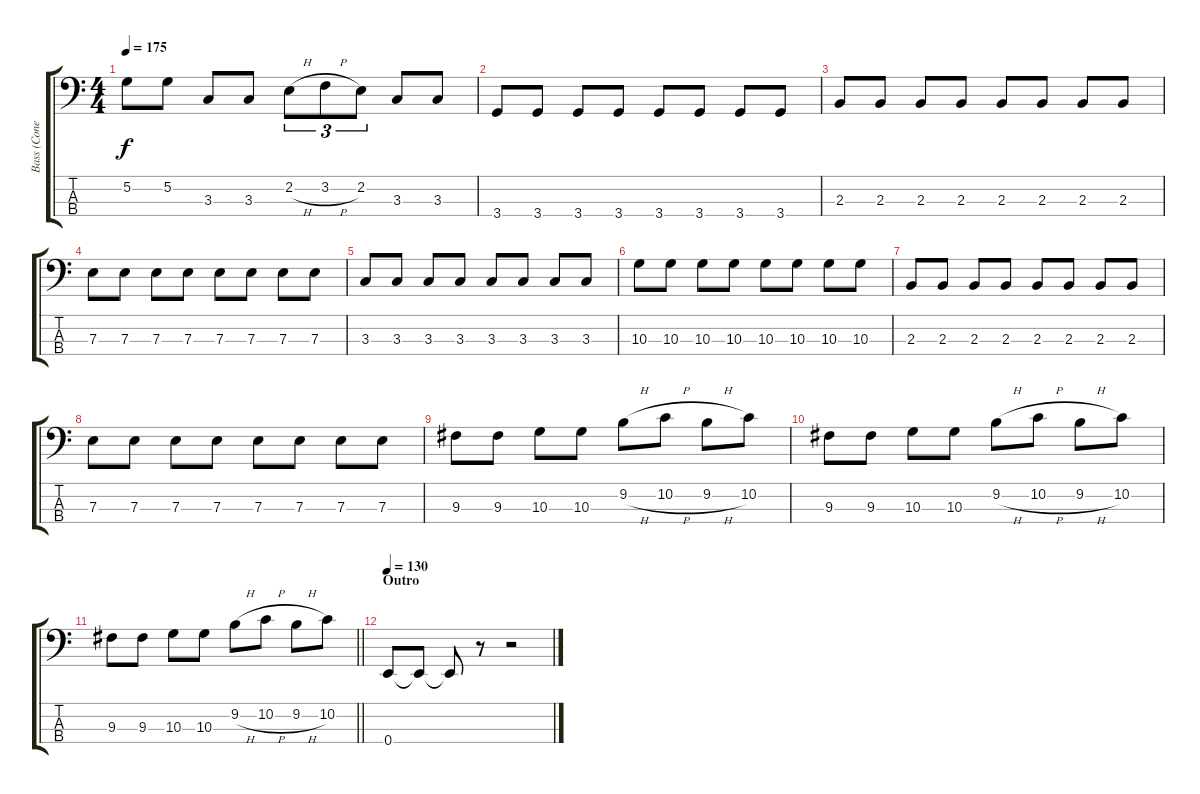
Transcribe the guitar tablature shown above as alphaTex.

\track ("Bass (Cone)" "Bass (Cone") {instrument electricbasspick}
\staff {score tabs}
\tuning (G2 D2 A1 E1) {hide}
\ts (4 4)
\tempo 175
\clef f4
\ks c
5.2.8{dy f} 5.2.8 3.3.8 3.3.8 2.2{h}.8{tu (3 2)} 3.2{h}.8{tu (3 2)} 2.2.8{tu (3 2)} 3.3.8 3.3.8 |
3.4.8 3.4.8 3.4.8 3.4.8 3.4.8 3.4.8 3.4.8 3.4.8 |
2.3.8 2.3.8 2.3.8 2.3.8 2.3.8 2.3.8 2.3.8 2.3.8 |
7.3.8 7.3.8 7.3.8 7.3.8 7.3.8 7.3.8 7.3.8 7.3.8 |
3.3.8 3.3.8 3.3.8 3.3.8 3.3.8 3.3.8 3.3.8 3.3.8 |
10.3.8 10.3.8 10.3.8 10.3.8 10.3.8 10.3.8 10.3.8 10.3.8 |
2.3.8 2.3.8 2.3.8 2.3.8 2.3.8 2.3.8 2.3.8 2.3.8 |
7.3.8 7.3.8 7.3.8 7.3.8 7.3.8 7.3.8 7.3.8 7.3.8 |
9.3.8 9.3.8 10.3.8 10.3.8 9.2{h}.8 10.2{h}.8 9.2{h}.8 10.2.8 |
9.3.8 9.3.8 10.3.8 10.3.8 9.2{h}.8 10.2{h}.8 9.2{h}.8 10.2.8 |
\barLineRight lightlight
9.3.8 9.3.8 10.3.8 10.3.8 9.2{h}.8 10.2{h}.8 9.2{h}.8 10.2.8 |
\section ("" "Outro")
\tempo 140
\tempo 130
0.4.8 0.4{t}.8 0.4{t}.8 r.8 r.2
